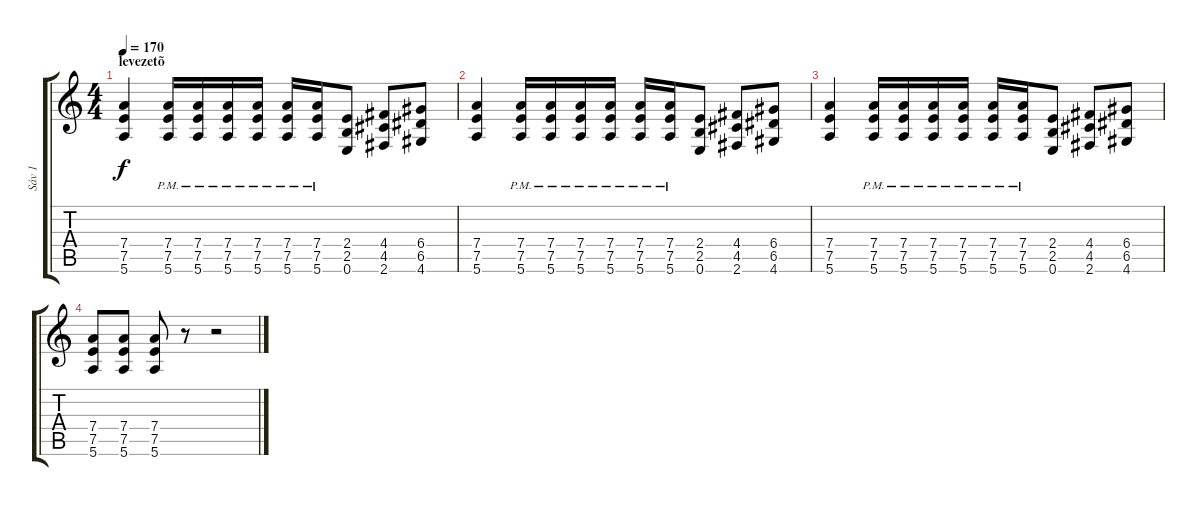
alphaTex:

\track ("Sáv 1" "Sáv 1") {instrument distortionguitar}
\staff {score tabs}
\tuning (E4 B3 G3 D3 A2 E2) {hide}
\ts (4 4)
\section ("" "levezetõ")
\tempo 170
\clef g2
\ks c
(7.4 7.5 5.6).4{dy f} (7.4{pm} 7.5{pm} 5.6{pm}).16 (7.4{pm} 7.5{pm} 5.6{pm}).16 (7.4{pm} 7.5{pm} 5.6{pm}).16 (7.4{pm} 7.5{pm} 5.6{pm}).16 (7.4{pm} 7.5{pm} 5.6{pm}).16 (7.4{pm} 7.5{pm} 5.6{pm}).16 (2.4 2.5 0.6).8 (4.4 4.5 2.6).8 (6.4 6.5 4.6).8 |
(7.4 7.5 5.6).4 (7.4{pm} 7.5{pm} 5.6{pm}).16 (7.4{pm} 7.5{pm} 5.6{pm}).16 (7.4{pm} 7.5{pm} 5.6{pm}).16 (7.4{pm} 7.5{pm} 5.6{pm}).16 (7.4{pm} 7.5{pm} 5.6{pm}).16 (7.4{pm} 7.5{pm} 5.6{pm}).16 (2.4 2.5 0.6).8 (4.4 4.5 2.6).8 (6.4 6.5 4.6).8 |
(7.4 7.5 5.6).4 (7.4{pm} 7.5{pm} 5.6{pm}).16 (7.4{pm} 7.5{pm} 5.6{pm}).16 (7.4{pm} 7.5{pm} 5.6{pm}).16 (7.4{pm} 7.5{pm} 5.6{pm}).16 (7.4{pm} 7.5{pm} 5.6{pm}).16 (7.4{pm} 7.5{pm} 5.6{pm}).16 (2.4 2.5 0.6).8 (4.4 4.5 2.6).8 (6.4 6.5 4.6).8 |
(7.4 7.5 5.6).8 (7.4 7.5 5.6).8 (7.4 7.5 5.6).8 r.8 r.2
